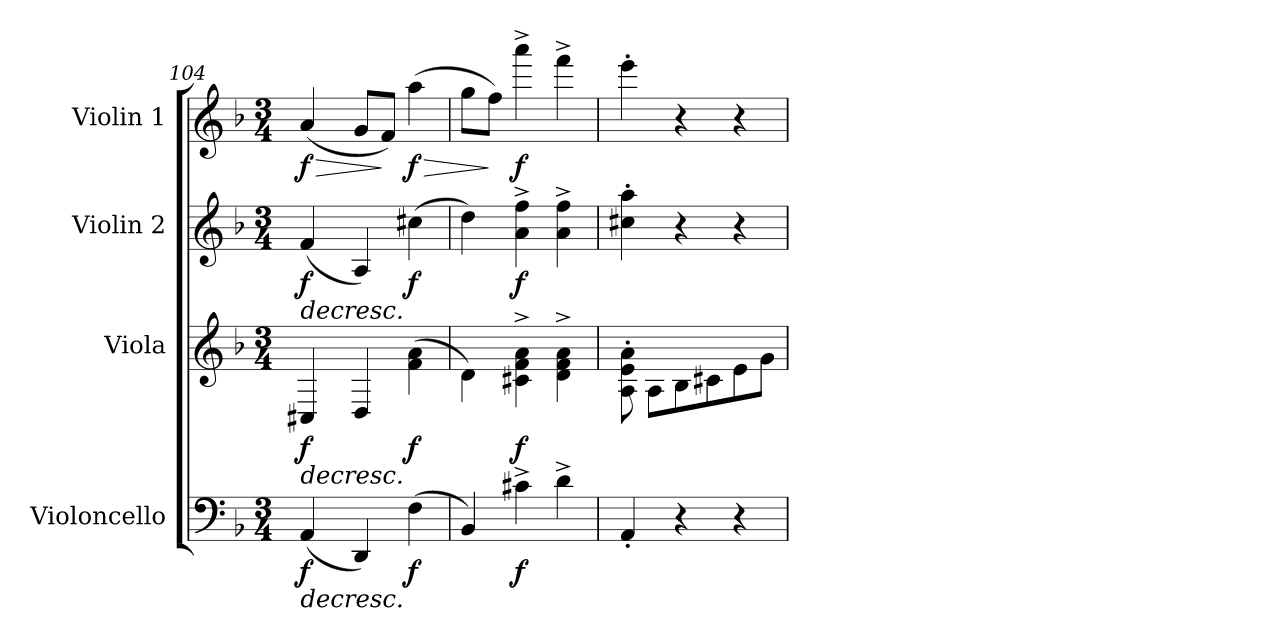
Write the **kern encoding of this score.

**kern	**dynam	**kern	**dynam	**kern	**dynam	**kern	**dynam
*part4	*part4	*part3	*part3	*part2	*part2	*part1	*part1
*staff4	*staff4	*staff3	*staff3	*staff2	*staff2	*staff1	*staff1
*I"Violoncello	*	*I"Viola	*	*I"Violin 2	*	*I"Violin 1	*
*I'Vc	*	*I'Vla	*	*I'Vln	*	*I'Vln	*
*clefF4	*	*clefG2	*	*clefG2	*	*clefG2	*
*k[b-]	*	*k[b-]	*	*k[b-]	*	*k[b-]	*
*M3/4	*	*M3/4	*	*M3/4	*	*M3/4	*
=104	=104	=104	=104	=104	=104	=104	=104
!	!LO:HP:b	!	!LO:HP:b	!	!LO:HP:b	!	!LO:HP:b
*^	*	*^	*	*^	*	*	*
!	!	!LO:DY:n=1:b	!	!	!LO:DY:n=1:b	!	!	!LO:DY:n=1:b	!	!LO:DY:n=1:b
(4AA/	8ryy	> f	4C#X/	8ryy	> f	(4f/	8ryy	> f	(4a/	> f
.	8ryy	.	.	8ryy	.	.	8ryy	.	.	.
4DD/)	4ryy	.	4D/	4ryy	.	4A/)	4ryy	.	8g/L	.
.	.	.	.	.	.	.	.	.	8f/J)	]
!	!	!LO:DY:n=2:b	!	!	!LO:DY:n=2:b	!	!	!LO:DY:n=2:b	!	!LO:HP:b
!	!	!	!	!	!	!	!	!	!	!LO:DY:n=2:b
(4F\	4ryy	f	(4f\ 4a\	4ryy	f	(4cc#X\	4ryy	f	(4aa\	> f
*v	*v	*	*	*	*	*v	*v	*	*	*
*	*	*v	*v	*	*	*	*	*
=105	=105	=105	=105	=105	=105	=105	=105
4BB-/)	.	4d\)	.	4dd\)	.	8gg\L	.
.	.	.	.	.	.	8ff\J)	]
!	!LO:DY:n=1:b	!	!LO:DY:n=1:b	!	!LO:DY:n=1:b	!	!LO:DY:b
4c#X^\	] f	4c#X\^ 4f\^ 4a\^	] f	4a\^ 4ff\^	] f	4aaa^\	f
4d^\	.	4d\^ 4f\^ 4a\^	.	4a\^ 4ff\^	.	4fff^\	.
=106	=106	=106	=106	=106	=106	=106	=106
4AA'/	.	8A\' 8e\' 8a\'	.	4cc#X\' 4aa\'	.	4eee'\	.
.	.	8A\L	.	.	.	.	.
4r	.	8B-\	.	4r	.	4r	.
.	.	8c#X\	.	.	.	.	.
4r	.	8e\	.	4r	.	4r	.
.	.	8g\J	.	.	.	.	.
=	=	=	=	=	=	=	=
*-	*-	*-	*-	*-	*-	*-	*-
